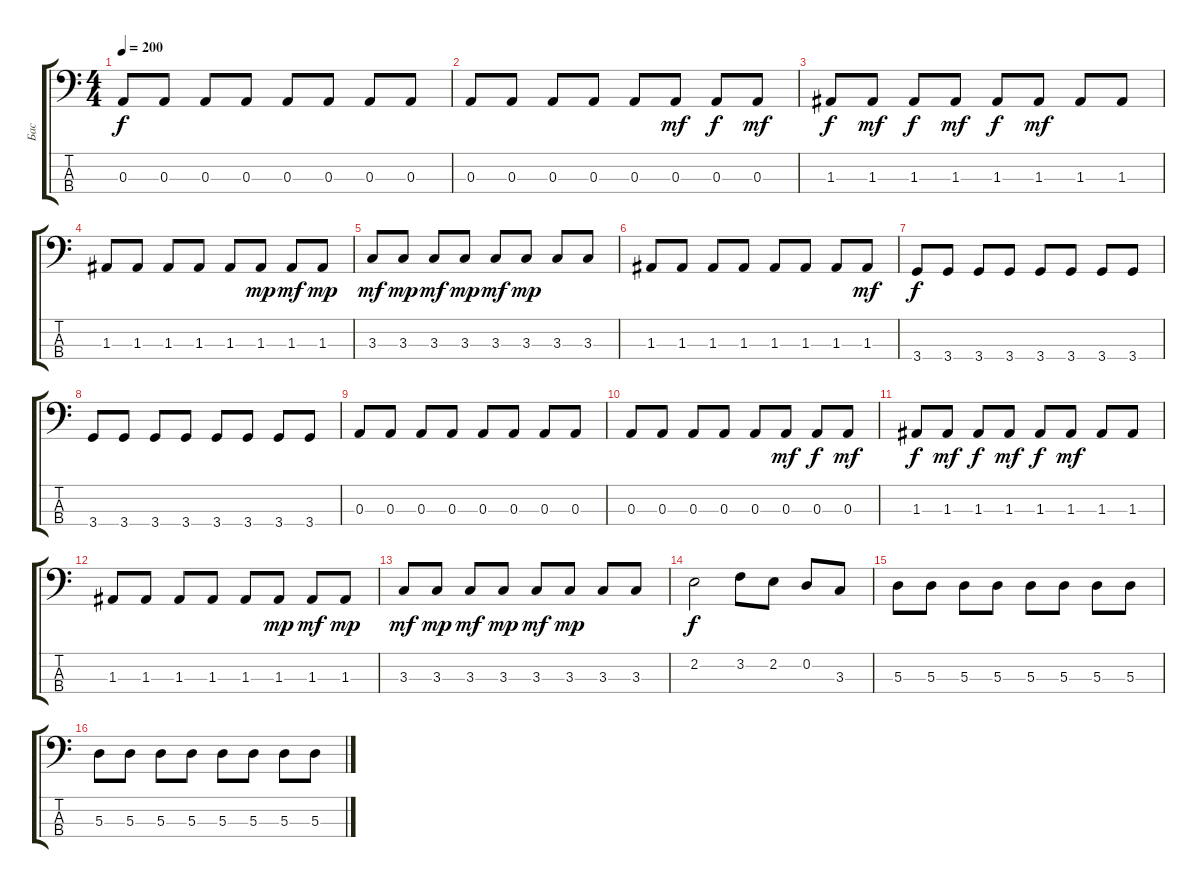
\track ("Бас" "Бас") {instrument electricbassfinger}
\staff {score tabs}
\tuning (G2 D2 A1 E1) {hide}
\ts (4 4)
\tempo 200
\clef f4
\ks c
0.3.8{dy f} 0.3.8 0.3.8 0.3.8 0.3.8 0.3.8 0.3.8 0.3.8 |
0.3.8 0.3.8 0.3.8 0.3.8 0.3.8 0.3.8{dy mf} 0.3.8{dy f} 0.3.8{dy mf} |
1.3.8{dy f} 1.3.8{dy mf} 1.3.8{dy f} 1.3.8{dy mf} 1.3.8{dy f} 1.3.8{dy mf} 1.3.8 1.3.8 |
1.3.8 1.3.8 1.3.8 1.3.8 1.3.8 1.3.8{dy mp} 1.3.8{dy mf} 1.3.8{dy mp} |
3.3.8{dy mf} 3.3.8{dy mp} 3.3.8{dy mf} 3.3.8{dy mp} 3.3.8{dy mf} 3.3.8{dy mp} 3.3.8 3.3.8 |
1.3.8 1.3.8 1.3.8 1.3.8 1.3.8 1.3.8 1.3.8 1.3.8{dy mf} |
3.4.8{dy f} 3.4.8 3.4.8 3.4.8 3.4.8 3.4.8 3.4.8 3.4.8 |
3.4.8 3.4.8 3.4.8 3.4.8 3.4.8 3.4.8 3.4.8 3.4.8 |
0.3.8 0.3.8 0.3.8 0.3.8 0.3.8 0.3.8 0.3.8 0.3.8 |
0.3.8 0.3.8 0.3.8 0.3.8 0.3.8 0.3.8{dy mf} 0.3.8{dy f} 0.3.8{dy mf} |
1.3.8{dy f} 1.3.8{dy mf} 1.3.8{dy f} 1.3.8{dy mf} 1.3.8{dy f} 1.3.8{dy mf} 1.3.8 1.3.8 |
1.3.8 1.3.8 1.3.8 1.3.8 1.3.8 1.3.8{dy mp} 1.3.8{dy mf} 1.3.8{dy mp} |
3.3.8{dy mf} 3.3.8{dy mp} 3.3.8{dy mf} 3.3.8{dy mp} 3.3.8{dy mf} 3.3.8{dy mp} 3.3.8 3.3.8 |
2.2.2{dy f} 3.2.8 2.2.8 0.2.8 3.3.8 |
5.3.8 5.3.8 5.3.8 5.3.8 5.3.8 5.3.8 5.3.8 5.3.8 |
5.3.8 5.3.8 5.3.8 5.3.8 5.3.8 5.3.8 5.3.8 5.3.8
